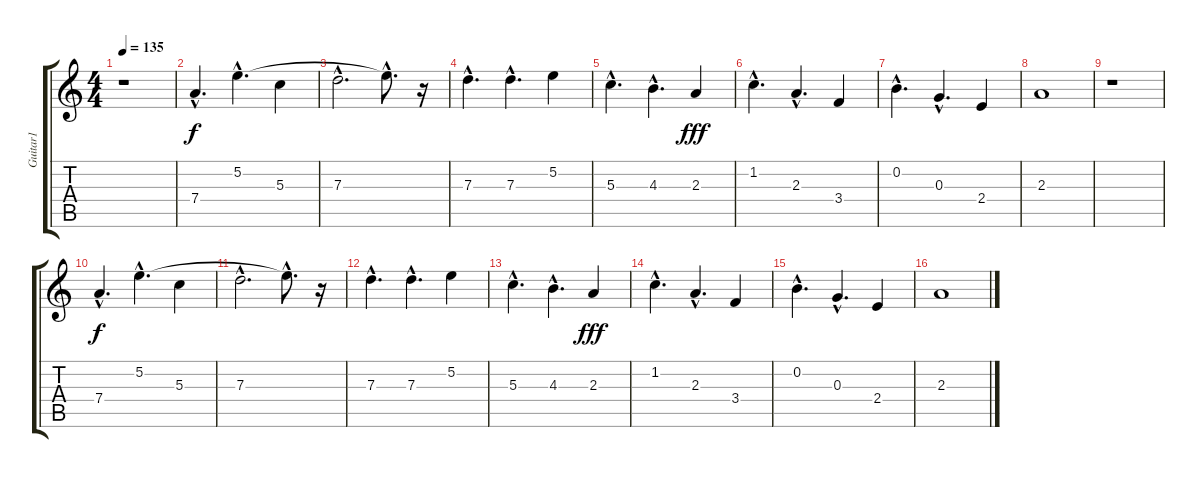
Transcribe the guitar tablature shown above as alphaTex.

\track ("Guitar1" "Guitar1") {instrument overdrivenguitar}
\staff {score tabs}
\tuning (E4 B3 G3 D3 A2 E2) {hide}
\ts (4 4)
\tempo 135
\clef g2
\ks c
r.1{dy f instrument overdrivenguitar} |
7.4{hac}.4{d} 5.2{hac}.4{d} 5.3.4 |
7.3{hac}.2{d} 5.2{hac t}.8{d} r.16 |
7.3{hac}.4{d} 7.3{hac}.4{d} 5.2.4 |
5.3{hac}.4{d} 4.3{hac}.4{d} 2.3.4{dy fff} |
1.2{hac}.4{d} 2.3{hac}.4{d} 3.4.4 |
0.2{hac}.4{d} 0.3{hac}.4{d} 2.4.4 |
2.3.1 |
r.1 |
7.4{hac}.4{d dy f} 5.2{hac}.4{d} 5.3.4 |
7.3{hac}.2{d} 5.2{hac t}.8{d} r.16 |
7.3{hac}.4{d} 7.3{hac}.4{d} 5.2.4 |
5.3{hac}.4{d} 4.3{hac}.4{d} 2.3.4{dy fff} |
1.2{hac}.4{d} 2.3{hac}.4{d} 3.4.4 |
0.2{hac}.4{d} 0.3{hac}.4{d} 2.4.4 |
2.3.1
